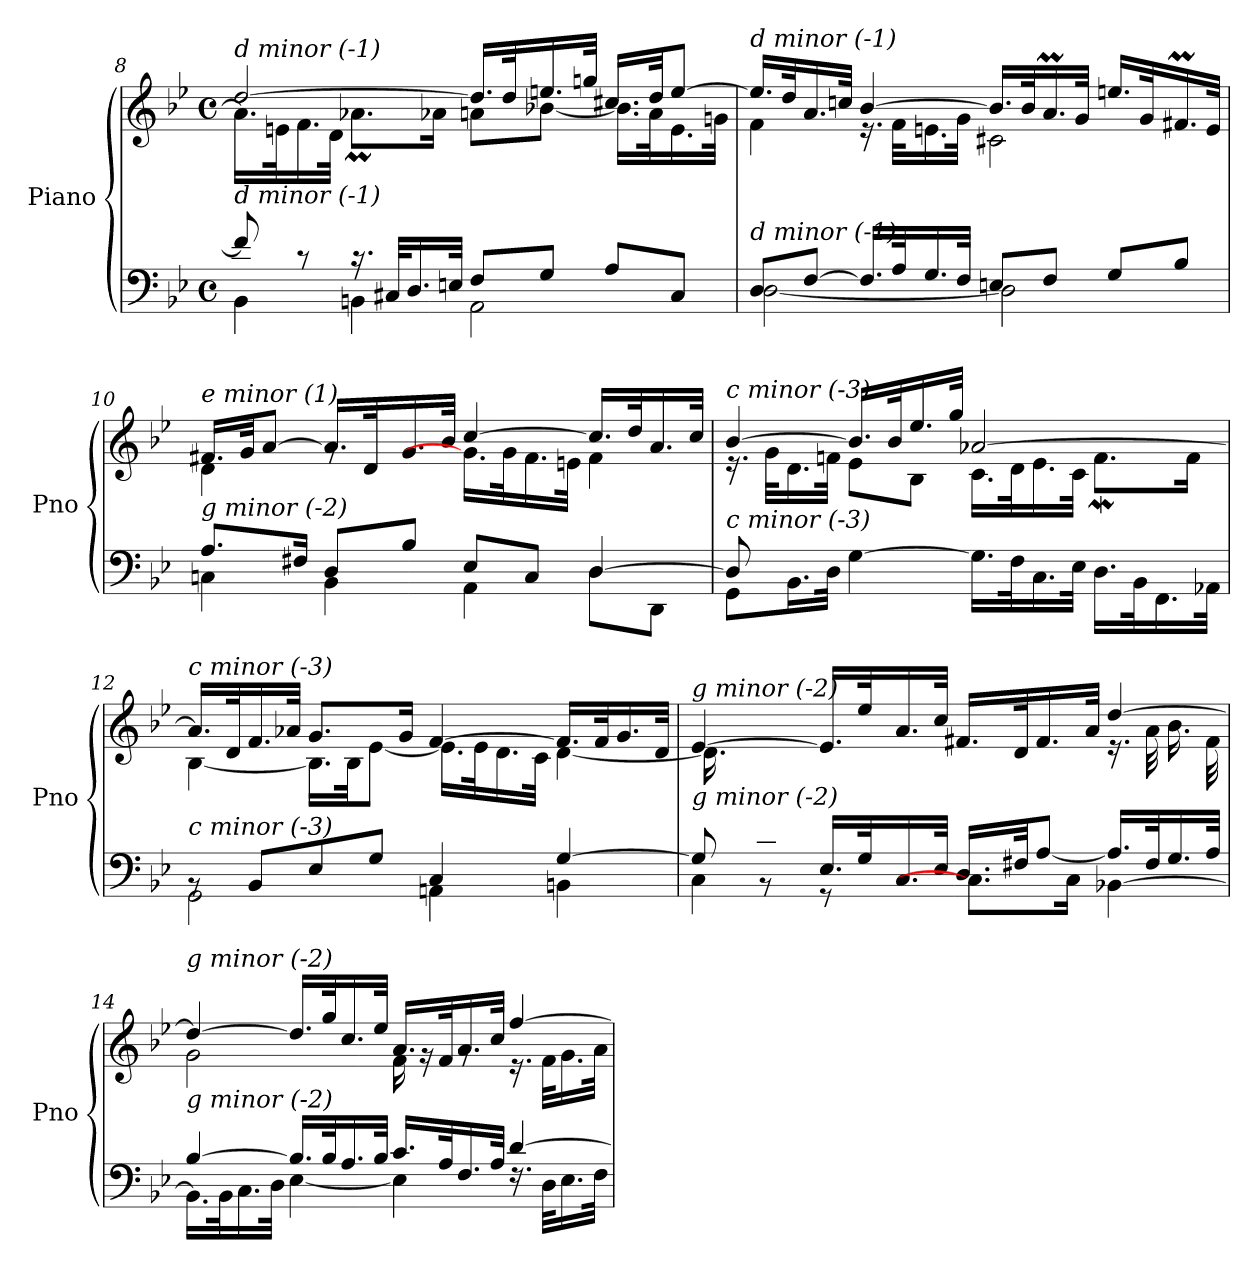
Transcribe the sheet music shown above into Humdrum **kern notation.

**kern	**kern
*part1	*part1
*staff2	*staff1
*I"Piano	*
*I'Pno	*
!!LO:LB:g=z
*clefF4	*clefG2
*k[b-e-]	*k[b-e-]
*M4/4	*M4/4
*met(c)	*met(c)
=8	=8
*^	*^
!	!	!LO:TX:i:t=d minor (-1)	!
!LO:TX:i:t=d minor (-1)	!	!	!
8f/]	4BB-\	[2dd/	16.a\LL]
.	.	.	32en\K
8r	.	.	16.f\
.	.	.	32d\JJk
16.r	4BBn\	.	8.a-XMi\L
32C#X/KLL	.	.	.
16.D/	.	.	.
.	.	.	16a-Xi\Jk
32En/JJk	.	.	.
8F/L	2AA\	16.dd/LL]	8a\L
.	.	32dd/K	.
8G/J	.	16.een/	[8b-X\J
.	.	32ggn/JJk	.
8A/L	.	16.cc#X/LL	16.b-\LL]
.	.	32dd/JK	32a\K
8C#/J	.	[8ee/J	16.e\
.	.	.	32gn\JJk
!!LO:PB:g=z	!!
=9	=9	=9	=9
!	!	!LO:TX:i:t=d minor (-1)	!
!LO:TX:i:t=d minor (-1)	!	!	!
8D/L	[2D\	16.ee/LL]	4f\
.	.	32dd/K	.
[8F/J	.	16.a/	.
.	.	32ccn/JJk	.
16.F/LL]	.	[4b-/	16.r
32A/K	.	.	32f\KLL
16.G/	.	.	16.en\
32F/JJk	.	.	32g\JJk
8En/L	2D\]	16.b-/LL]	2c#X\
.	.	32b-/K	.
8F/J	.	16.am/	.
.	.	32g/JJk	.
8G/L	.	16.een/LL	.
.	.	32g/K	.
8B-/J	.	16.f#Xm/	.
.	.	32e/JJk	.
=10	=10	=10	=10
!	!	!LO:TX:i:t=e minor (1)	!
!LO:TX:i:t=g minor (-2)	!	!	!
8.A/L	4Cn\	16.f#X/LL	4d\
.	.	32g/JK	.
.	.	[8a/J	.
16F#X/Jk	.	.	.
8D/L	4BB-\	16.a/LL]	8rg
.	.	32d/K	.
8B-/J	.	16.g/	[8g\yy
.	.	32b-/JJk	.
8E-/L	4AA\	[4cc/	16.g\LL]
.	.	.	32g\K
8C/J	.	.	16.f#\
.	.	.	32en\JJk
[4D/	8D\L	16.cc/LL]	4f#\
.	.	32dd/K	.
.	8DD\J	16.a/	.
.	.	32cc/JJk	.
!!LO:PB:g=z
=11	=11	=11	=11
*	*	*	*^
!	!	!LO:TX:i:t=c minor (-3)	!	!
!LO:TX:i:t=c minor (-3)	!	!	!	!
8D/]	8GG\L	[4b-/	16.r	4ryy
.	.	.	32g\KLL	.
8ryy	16.BB-\L	.	16.d\	.
.	32D\JJk	.	32fn\JJk	.
[4G\	2.ryy	16.b-/LL]	8e-\L	2.ryy
.	.	32b-/K	.	.
.	.	16.ee-/	8B-\J	.
.	.	32gg/JJk	.	.
16.G\LL]	.	[2a-X/	16.c\LL	.
32F\K	.	.	32d\K	.
16.C\	.	.	16.e-\	.
32E-\JJk	.	.	32c\JJk	.
16.D\LL	.	.	8.fW\L	.
32BB-\K	.	.	.	.
16.FF\	.	.	.	.
.	.	.	16f\Jk	.
32AA-X\JJk	.	.	.	.
*	*	*	*v	*v
=12	=12	=12	=12
!	!	!LO:TX:i:t=c minor (-3)	!
!LO:TX:i:t=c minor (-3)	!	!	!
8rBB	2GG\	16.a-/LL]	[4B-\
.	.	32d/K	.
8BB-/L	.	16.f/	.
.	.	32a-X/JJk	.
8E-/	.	8.g/L	16.B-\LL]
.	.	.	32B-\JK
8G/J	.	.	[8e-\J
.	.	16g/Jk	.
4C/	4AAn\	[4f/	16.e-\LL]
.	.	.	32e-\K
.	.	.	16.d\
.	.	.	32c\JJk
[4G/	4BBn\	16.f/LL]	[4d\
.	.	32f/K	.
.	.	16.g/	.
.	.	32d/JJk	.
!!LO:LB:g=z	!!
=13	=13	=13	=13
*	*^	*	*
!	!	!	!LO:TX:i:t=g minor (-2)	!
!LO:TX:i:t=g minor (-2)	!	!	!	!
16.ryy	8G/]	4C\	[4e-/	16.d\LL]
32Bn/K	.	.	.	32ryy
*	*	*	*v	*v
16.c/	8rBB	.	.
32G/JJk	.	.	.
*	*	*	*^
2ryy	16.E-/LL	8r	16.e-/LL]	2ryy
.	32G/K	.	32ee-/K	.
.	16.C/	[8C\yy	16.a/	.
.	32E-/JJk	.	32cc/JJk	.
.	16.D/LL	8.C\L]	16.f#X/LL	.
.	32F#X/JK	.	32d/K	.
.	[8A/J	.	16.f#/	.
.	.	16C\Jk	.	.
.	.	.	32a/JJk	.
4ryy	16.A/LL]	[4BB-X\	[4dd/	16.r
.	32F#/K	.	.	32a\KLL
.	16.G/	.	.	16.b-\
.	32A/JJk	.	.	32f#\JJk
*	*v	*v	*	*
=14	=14	=14	=14
!	!	!LO:TX:i:t=g minor (-2)	!
!LO:TX:i:t=g minor (-2)	!	!	!
[4B-/	16.BB-\LL]	4dd/_	2g\
.	32BB-\K	.	.
.	16.C\	.	.
.	32D\JJk	.	.
16.B-/LL]	[4E-\	16.dd/LL]	.
32B-/K	.	32gg/K	.
16.A/	.	16.cc/	.
32B-/JJk	.	32ee-/JJk	.
16.c/LL	4E-\]	16.a/LL	16f\
.	.	.	16rg
32A/K	.	32f/K	.
16.F/	.	16.a/	8rg
32A/JJk	.	32cc/JJk	.
[4d/	16.rF	[4ff/	16.r
.	32D\KLL	.	32f\KLL
.	16.E-\	.	16.g\
.	32F\JJk	.	32a\JJk
*v	*v	*	*
*	*v	*v
=	=
*-	*-
